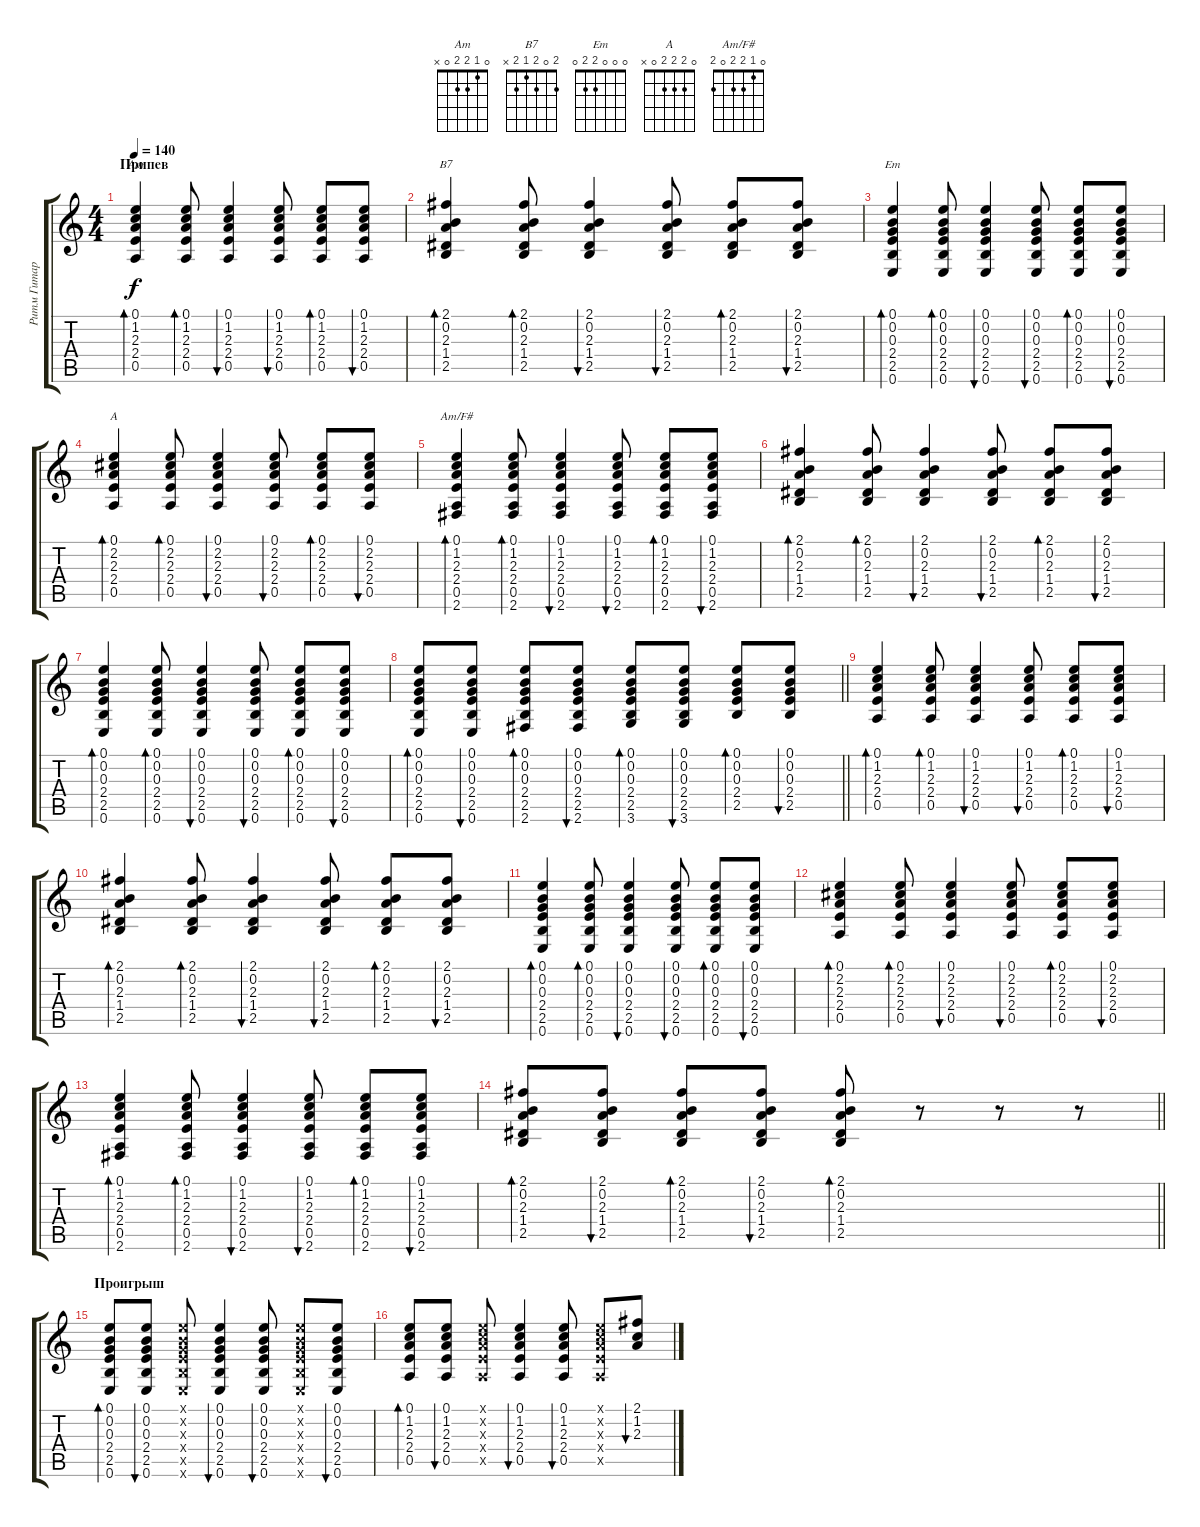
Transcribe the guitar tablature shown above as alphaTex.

\track ("Ритм Гитара (Акустическая)" "Ритм Гитар") {instrument acousticguitarsteel}
\staff {score tabs}
\tuning (E4 B3 G3 D3 A2 E2) {hide}
\chord ("Am" 0 1 2 2 0 x)
\chord ("B7" 2 0 2 1 2 x)
\chord ("Em" 0 0 0 2 2 0)
\chord ("A" 0 2 2 2 0 x)
\chord ("Am/F#" 0 1 2 2 0 2)
\ts (4 4)
\section ("" "Припев")
\tempo 140
\clef g2
\ks c
(0.1 1.2 2.3 2.4 0.5).4{bd 60 ch "Am" dy f} (0.1 1.2 2.3 2.4 0.5).8{bd 60} (0.1 1.2 2.3 2.4 0.5).4{bu 60} (0.1 1.2 2.3 2.4 0.5).8{bu 60} (0.1 1.2 2.3 2.4 0.5).8{bd 60} (0.1 1.2 2.3 2.4 0.5).8{bu 60} |
(2.1 0.2 2.3 1.4 2.5).4{bd 60 ch "B7"} (2.1 0.2 2.3 1.4 2.5).8{bd 60} (2.1 0.2 2.3 1.4 2.5).4{bu 60} (2.1 0.2 2.3 1.4 2.5).8{bu 60} (2.1 0.2 2.3 1.4 2.5).8{bd 60} (2.1 0.2 2.3 1.4 2.5).8{bu 60} |
(0.1 0.2 0.3 2.4 2.5 0.6).4{bd 60 ch "Em"} (0.1 0.2 0.3 2.4 2.5 0.6).8{bd 60} (0.1 0.2 0.3 2.4 2.5 0.6).4{bu 60} (0.1 0.2 0.3 2.4 2.5 0.6).8{bu 60} (0.1 0.2 0.3 2.4 2.5 0.6).8{bd 60} (0.1 0.2 0.3 2.4 2.5 0.6).8{bu 60} |
(0.1 2.2 2.3 2.4 0.5).4{bd 60 ch "A"} (0.1 2.2 2.3 2.4 0.5).8{bd 60} (0.1 2.2 2.3 2.4 0.5).4{bu 60} (0.1 2.2 2.3 2.4 0.5).8{bu 60} (0.1 2.2 2.3 2.4 0.5).8{bd 60} (0.1 2.2 2.3 2.4 0.5).8{bu 60} |
(0.1 1.2 2.3 2.4 0.5 2.6).4{bd 60 ch "Am/F#"} (0.1 1.2 2.3 2.4 0.5 2.6).8{bd 60} (0.1 1.2 2.3 2.4 0.5 2.6).4{bu 60} (0.1 1.2 2.3 2.4 0.5 2.6).8{bu 60} (0.1 1.2 2.3 2.4 0.5 2.6).8{bd 60} (0.1 1.2 2.3 2.4 0.5 2.6).8{bu 60} |
(2.1 0.2 2.3 1.4 2.5).4{bd 60} (2.1 0.2 2.3 1.4 2.5).8{bd 60} (2.1 0.2 2.3 1.4 2.5).4{bu 60} (2.1 0.2 2.3 1.4 2.5).8{bu 60} (2.1 0.2 2.3 1.4 2.5).8{bd 60} (2.1 0.2 2.3 1.4 2.5).8{bu 60} |
(0.1 0.2 0.3 2.4 2.5 0.6).4{bd 60} (0.1 0.2 0.3 2.4 2.5 0.6).8{bd 60} (0.1 0.2 0.3 2.4 2.5 0.6).4{bu 60} (0.1 0.2 0.3 2.4 2.5 0.6).8{bu 60} (0.1 0.2 0.3 2.4 2.5 0.6).8{bd 60} (0.1 0.2 0.3 2.4 2.5 0.6).8{bu 60} |
\barLineRight lightlight
(0.1 0.2 0.3 2.4 2.5 0.6).8{bd 60} (0.1 0.2 0.3 2.4 2.5 0.6).8{bu 60} (0.1 0.2 0.3 2.4 2.5 2.6).8{bd 60} (0.1 0.2 0.3 2.4 2.5 2.6).8{bu 60} (0.1 0.2 0.3 2.4 2.5 3.6).8{bd 60} (0.1 0.2 0.3 2.4 2.5 3.6).8{bu 60} (0.1 0.2 0.3 2.4 2.5).8{bd 60} (0.1 0.2 0.3 2.4 2.5).8{bu 60} |
\section ("" "")
(0.1 1.2 2.3 2.4 0.5).4{bd 60} (0.1 1.2 2.3 2.4 0.5).8{bd 60} (0.1 1.2 2.3 2.4 0.5).4{bu 60} (0.1 1.2 2.3 2.4 0.5).8{bu 60} (0.1 1.2 2.3 2.4 0.5).8{bd 60} (0.1 1.2 2.3 2.4 0.5).8{bu 60} |
(2.1 0.2 2.3 1.4 2.5).4{bd 60} (2.1 0.2 2.3 1.4 2.5).8{bd 60} (2.1 0.2 2.3 1.4 2.5).4{bu 60} (2.1 0.2 2.3 1.4 2.5).8{bu 60} (2.1 0.2 2.3 1.4 2.5).8{bd 60} (2.1 0.2 2.3 1.4 2.5).8{bu 60} |
(0.1 0.2 0.3 2.4 2.5 0.6).4{bd 60} (0.1 0.2 0.3 2.4 2.5 0.6).8{bd 60} (0.1 0.2 0.3 2.4 2.5 0.6).4{bu 60} (0.1 0.2 0.3 2.4 2.5 0.6).8{bu 60} (0.1 0.2 0.3 2.4 2.5 0.6).8{bd 60} (0.1 0.2 0.3 2.4 2.5 0.6).8{bu 60} |
(0.1 2.2 2.3 2.4 0.5).4{bd 60} (0.1 2.2 2.3 2.4 0.5).8{bd 60} (0.1 2.2 2.3 2.4 0.5).4{bu 60} (0.1 2.2 2.3 2.4 0.5).8{bu 60} (0.1 2.2 2.3 2.4 0.5).8{bd 60} (0.1 2.2 2.3 2.4 0.5).8{bu 60} |
(0.1 1.2 2.3 2.4 0.5 2.6).4{bd 60} (0.1 1.2 2.3 2.4 0.5 2.6).8{bd 60} (0.1 1.2 2.3 2.4 0.5 2.6).4{bu 60} (0.1 1.2 2.3 2.4 0.5 2.6).8{bu 60} (0.1 1.2 2.3 2.4 0.5 2.6).8{bd 60} (0.1 1.2 2.3 2.4 0.5 2.6).8{bu 60} |
\barLineRight lightlight
(2.1 0.2 2.3 1.4 2.5).8{bd 60} (2.1 0.2 2.3 1.4 2.5).8{bu 60} (2.1 0.2 2.3 1.4 2.5).8{bd 60} (2.1 0.2 2.3 1.4 2.5).8{bu 60} (2.1 0.2 2.3 1.4 2.5).8{bd 60} r.8 r.8 r.8 |
\section ("" "Проигрыш")
(0.1 0.2 0.3 2.4 2.5 0.6).8{bd 60} (0.1 0.2 0.3 2.4 2.5 0.6).8{bu 60} (0.1{x} 0.2{x} 0.3{x} 2.4{x} 2.5{x} 0.6{x}).8 (0.1 0.2 0.3 2.4 2.5 0.6).4{bu 60} (0.1 0.2 0.3 2.4 2.5 0.6).8{bu 60} (0.1{x} 0.2{x} 0.3{x} 2.4{x} 2.5{x} 0.6{x}).8 (0.1 0.2 0.3 2.4 2.5 0.6).8{bu 60} |
(0.1 1.2 2.3 2.4 0.5).8{bd 60} (0.1 1.2 2.3 2.4 0.5).8{bu 60} (0.1{x} 1.2{x} 2.3{x} 2.4{x} 0.5{x}).8 (0.1 1.2 2.3 2.4 0.5).4{bu 60} (0.1 1.2 2.3 2.4 0.5).8{bu 60} (0.1{x} 1.2{x} 2.3{x} 2.4{x} 0.5{x}).8 (2.1 1.2 2.3).8{bu 60}
